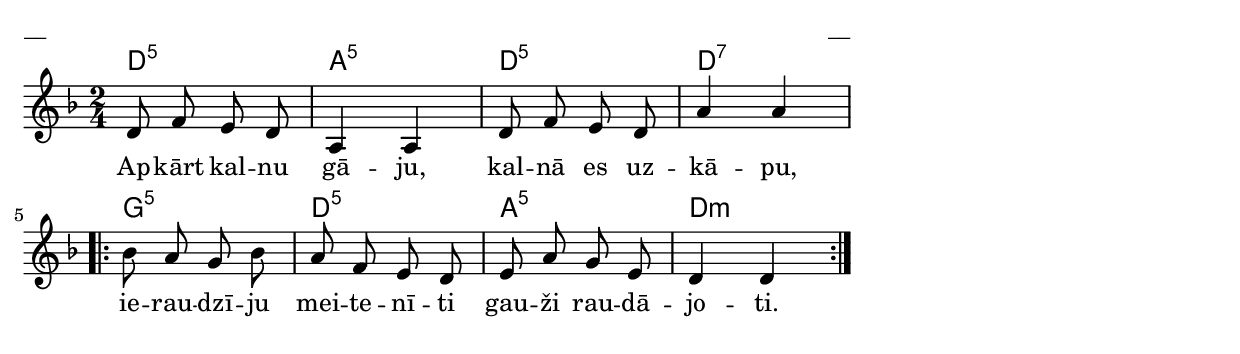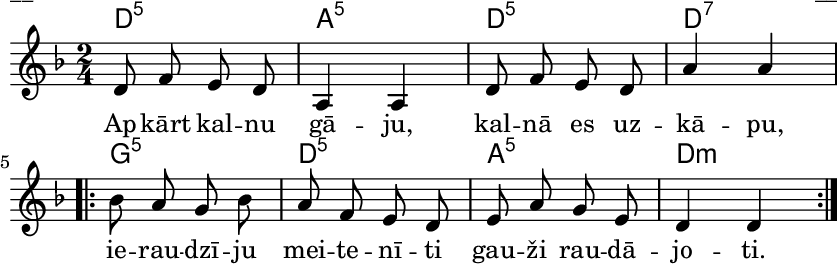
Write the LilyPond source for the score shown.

\version "2.13.18"
#(ly:set-option 'crop #t)
 
%\header {
% title = "Apkārt kalnu gāju"
%}
%Austras dziesmu burtnīca
\paper {
line-width = 14\cm
left-margin = 0.4\cm
between-system-padding = 0.3\cm
between-system-space = 0.3\cm
}
\layout {
indent = #0
ragged-last = ##f
}

voiceA = \relative c' {
\clef "treble"
\key d \minor
\time 2/4
d8 f e d | a4 a4 | d8 f e d | a'4 a 
\repeat volta 2 {
bes8 a g bes | a8 f e d | e8 a g e | d4 d4 
}
}


lyricA = \lyricmode {
Ap -- kārt kal -- nu gā -- ju, kal -- nā es uz -- kā -- pu, 
ie -- rau -- dzī -- ju mei -- te -- nī -- ti gau -- ži rau -- dā -- jo -- ti. 
}



chordsA = \chordmode {
d2:m5 | a2:5 | d2:m5 | d2:7 
\repeat volta 2 { 
g2:m5 | d2:m5 | a2:5 | d2:m
}
}



fullScore = <<
\new ChordNames { \chordsA }
\new Staff {
<<
\new Voice = "voiceA" { \oneVoice \autoBeamOff \voiceA }
\new Lyrics \lyricsto "voiceA" \lyricA
>>
}
>>

\score {
\fullScore
\header { piece = "__" opus = "__" }
}
\markup { \with-color #(x11-color 'white) \sans \smaller "__" }
\score {
\unfoldRepeats
\fullScore
\midi {
\context { \Staff \remove "Staff_performer" }
\context { \Voice \consists "Staff_performer" }
}
}


